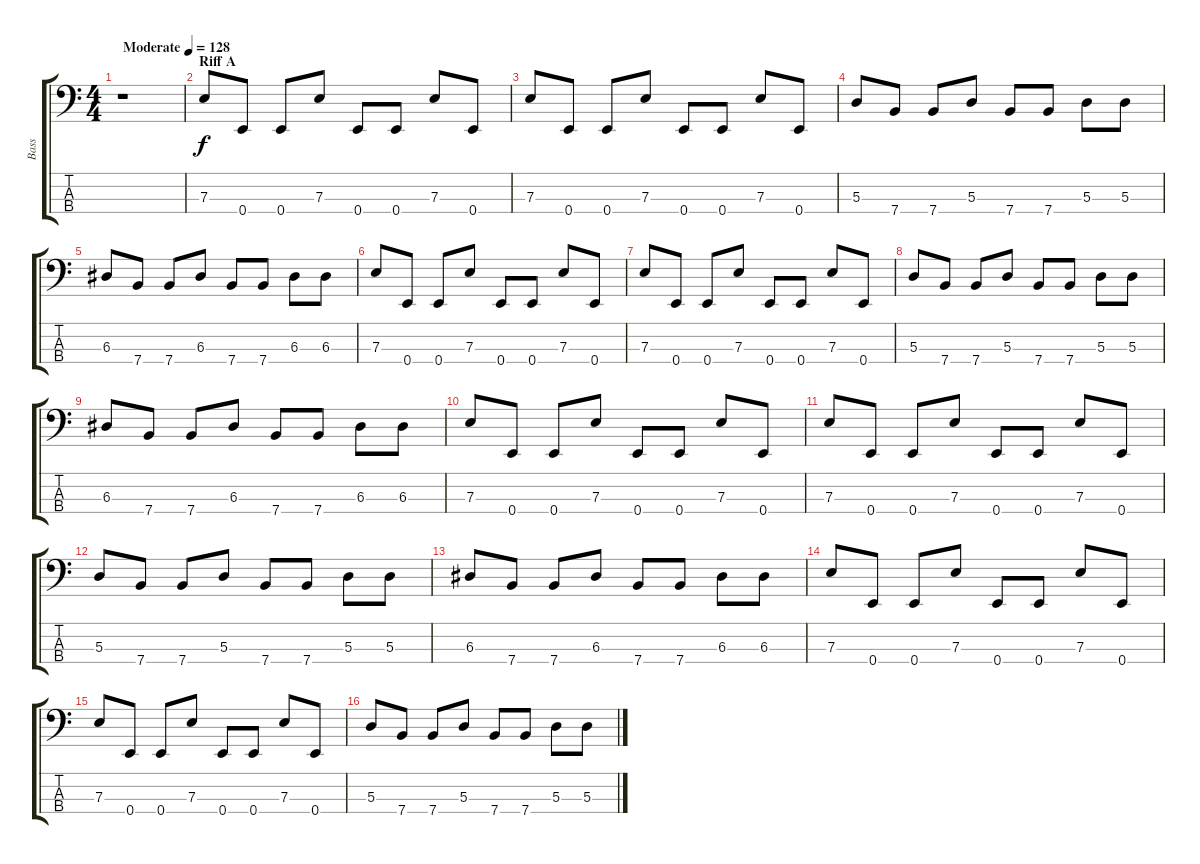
\track ("Bass" "Bass") {instrument electricbasspick}
\staff {score tabs}
\tuning (G2 Db2 A1 E1) {hide}
\ts (4 4)
\tempo (128 "Moderate")
\clef f4
\ks c
r.1{dy f instrument electricbasspick} |
\section ("" "Riff A")
7.3.8 0.4.8 0.4.8 7.3.8 0.4.8 0.4.8 7.3.8 0.4.8 |
7.3.8 0.4.8 0.4.8 7.3.8 0.4.8 0.4.8 7.3.8 0.4.8 |
5.3.8 7.4.8 7.4.8 5.3.8 7.4.8 7.4.8 5.3.8 5.3.8 |
6.3.8 7.4.8 7.4.8 6.3.8 7.4.8 7.4.8 6.3.8 6.3.8 |
7.3.8 0.4.8 0.4.8 7.3.8 0.4.8 0.4.8 7.3.8 0.4.8 |
7.3.8 0.4.8 0.4.8 7.3.8 0.4.8 0.4.8 7.3.8 0.4.8 |
5.3.8 7.4.8 7.4.8 5.3.8 7.4.8 7.4.8 5.3.8 5.3.8 |
6.3.8 7.4.8 7.4.8 6.3.8 7.4.8 7.4.8 6.3.8 6.3.8 |
7.3.8 0.4.8 0.4.8 7.3.8 0.4.8 0.4.8 7.3.8 0.4.8 |
7.3.8 0.4.8 0.4.8 7.3.8 0.4.8 0.4.8 7.3.8 0.4.8 |
5.3.8 7.4.8 7.4.8 5.3.8 7.4.8 7.4.8 5.3.8 5.3.8 |
6.3.8 7.4.8 7.4.8 6.3.8 7.4.8 7.4.8 6.3.8 6.3.8 |
7.3.8 0.4.8 0.4.8 7.3.8 0.4.8 0.4.8 7.3.8 0.4.8 |
7.3.8 0.4.8 0.4.8 7.3.8 0.4.8 0.4.8 7.3.8 0.4.8 |
5.3.8 7.4.8 7.4.8 5.3.8 7.4.8 7.4.8 5.3.8 5.3.8
